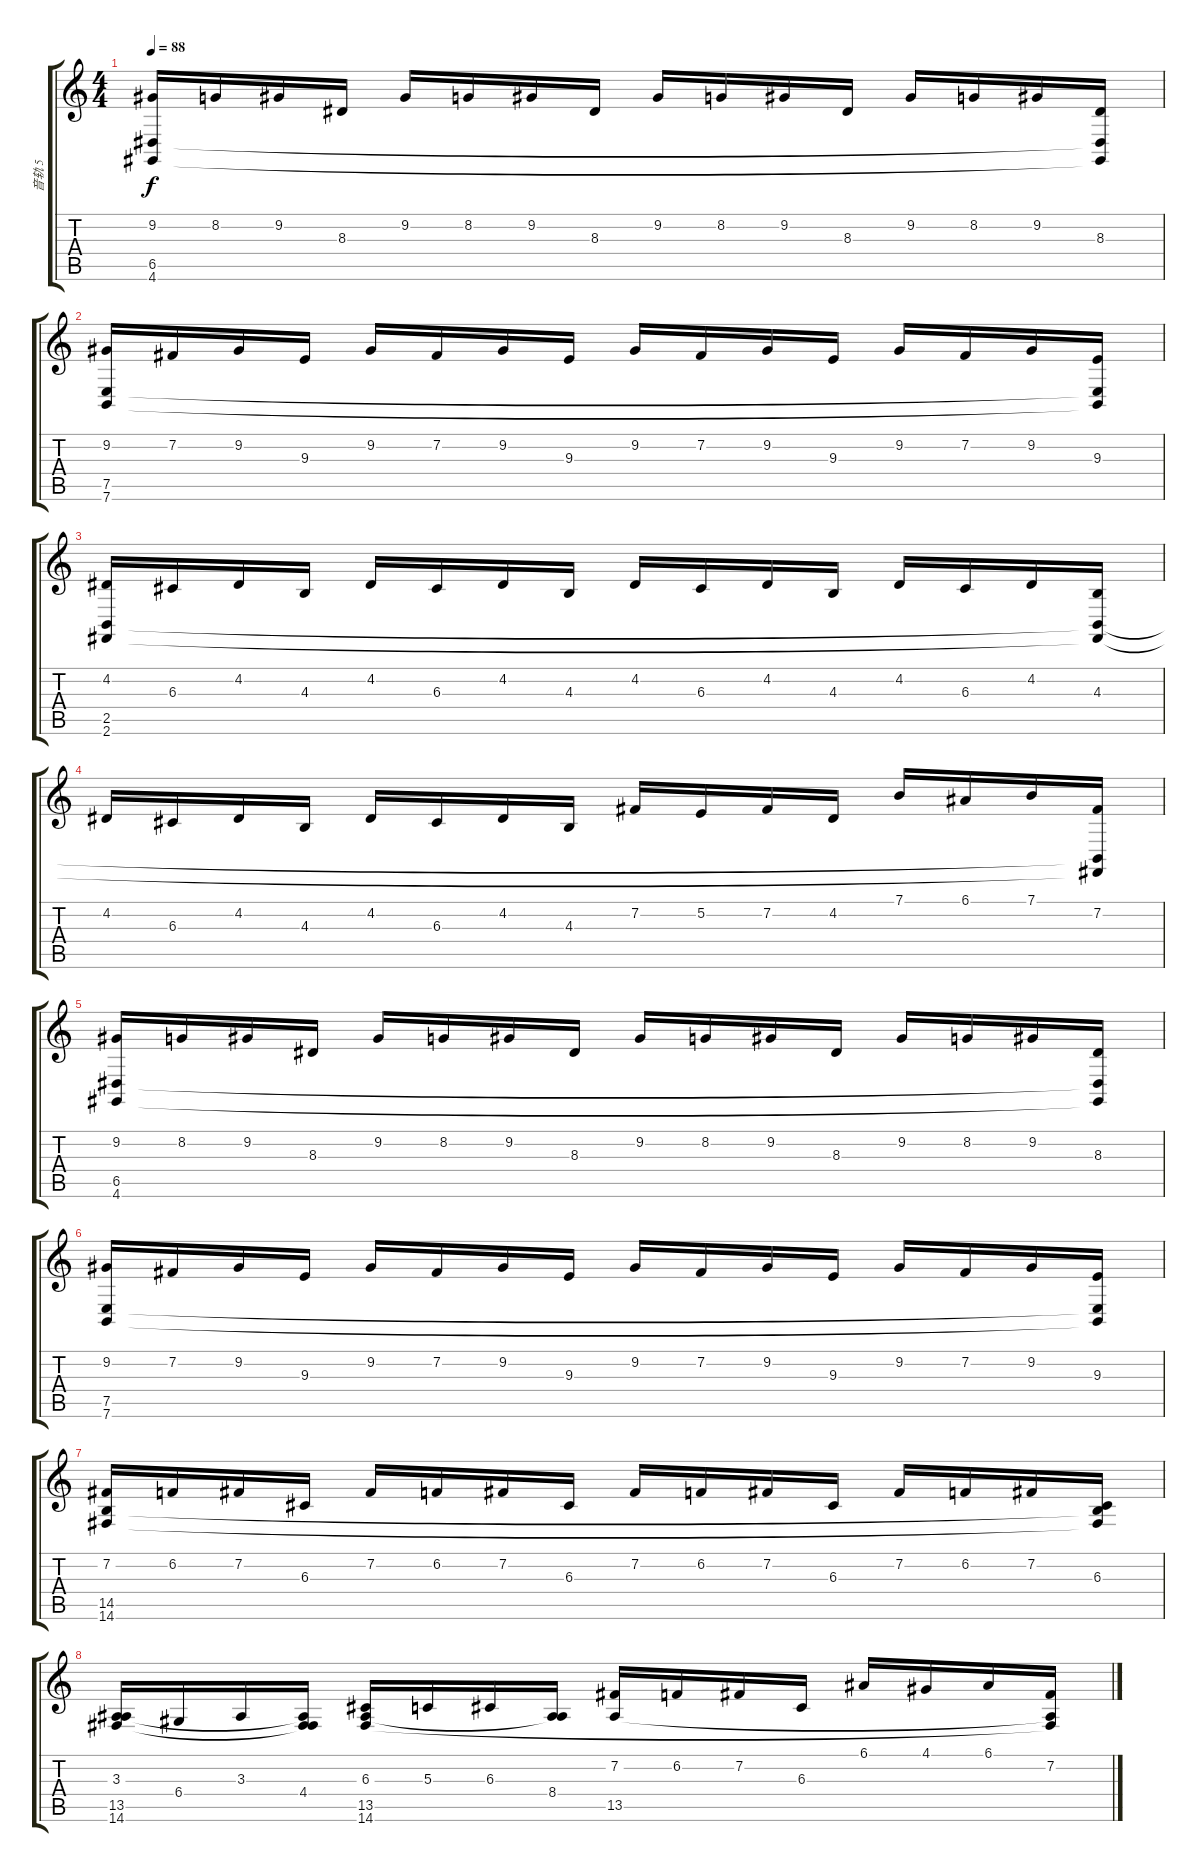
\track ("音轨 5" "音轨 5") {instrument stringensemble2}
\staff {score tabs}
\tuning (E4 B3 G3 D3 A2 E2) {hide}
\ts (4 4)
\tempo 88
\clef g2
\ks c
(9.2 6.5 4.6).16{dy f} 8.2.16 9.2.16 8.3.16 9.2.16 8.2.16 9.2.16 8.3.16 9.2.16 8.2.16 9.2.16 8.3.16 9.2.16 8.2.16 9.2.16 (8.3 6.5{t} 4.6{t}).16 |
(9.2 7.5 7.6).16 7.2.16 9.2.16 9.3.16 9.2.16 7.2.16 9.2.16 9.3.16 9.2.16 7.2.16 9.2.16 9.3.16 9.2.16 7.2.16 9.2.16 (9.3 7.5{t} 7.6{t}).16 |
(4.2 2.5 2.6).16 6.3.16 4.2.16 4.3.16 4.2.16 6.3.16 4.2.16 4.3.16 4.2.16 6.3.16 4.2.16 4.3.16 4.2.16 6.3.16 4.2.16 (4.3 2.5{t} 2.6{t}).16 |
4.2.16 6.3.16 4.2.16 4.3.16 4.2.16 6.3.16 4.2.16 4.3.16 7.2.16 5.2.16 7.2.16 4.2.16 7.1.16 6.1.16 7.1.16 (7.2 2.5{t} 2.6{t}).16 |
(9.2 6.5 4.6).16 8.2.16 9.2.16 8.3.16 9.2.16 8.2.16 9.2.16 8.3.16 9.2.16 8.2.16 9.2.16 8.3.16 9.2.16 8.2.16 9.2.16 (8.3 6.5{t} 4.6{t}).16 |
(9.2 7.5 7.6).16 7.2.16 9.2.16 9.3.16 9.2.16 7.2.16 9.2.16 9.3.16 9.2.16 7.2.16 9.2.16 9.3.16 9.2.16 7.2.16 9.2.16 (9.3 7.5{t} 7.6{t}).16 |
(7.2 14.5 14.6).16 6.2.16 7.2.16 6.3.16 7.2.16 6.2.16 7.2.16 6.3.16 7.2.16 6.2.16 7.2.16 6.3.16 7.2.16 6.2.16 7.2.16 (6.3 14.5{t} 14.6{t}).16 |
(3.3 13.5 14.6).16 6.4.16 3.3.16 (4.4 13.5{t} 14.6{t}).16 (6.3 13.5 14.6).16 5.3.16 6.3.16 (8.4 13.5{t}).16 (7.2 13.5).16 6.2.16 7.2.16 6.3.16 6.1.16 4.1.16 6.1.16 (7.2 13.5{t} 14.6{t}).16
